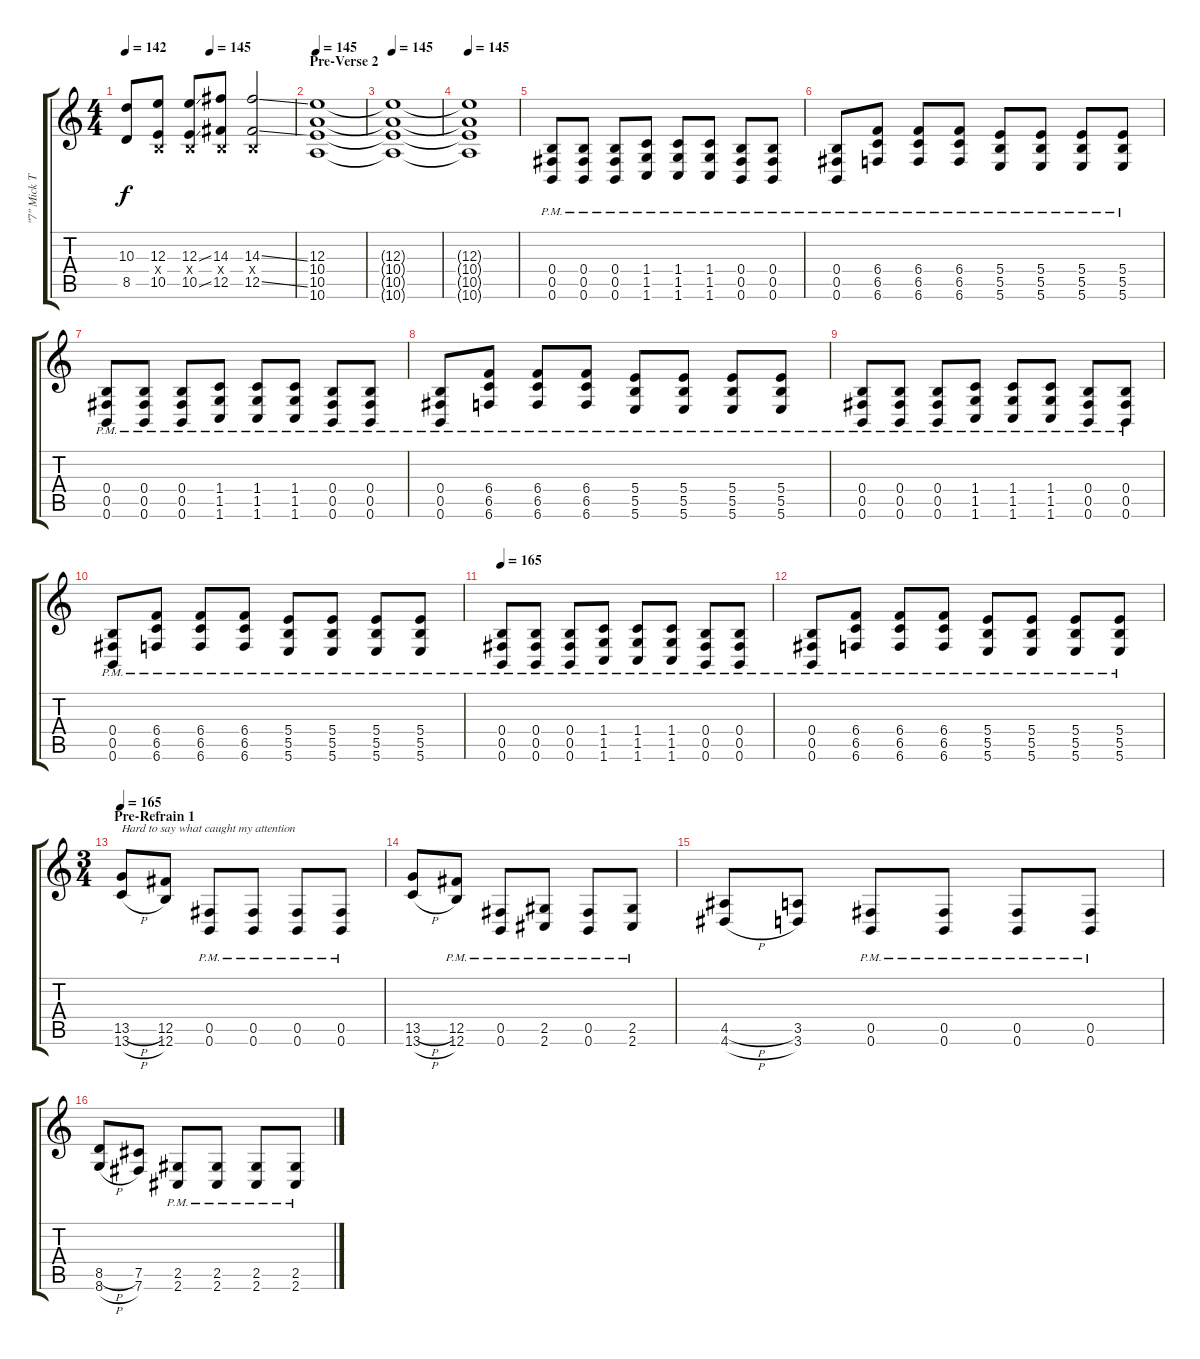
\track ("\"7\" Mick Thompson (Guitar 1)" "\"7\" Mick T") {instrument distortionguitar}
\staff {score tabs}
\tuning (Db4 Ab3 E3 B2 Gb2 B1) {hide}
\ts (4 4)
\tempo 142
\tempo (145 0.5)
\clef g2
\ks c
(10.3{t} 8.5{t}).8{dy f} (12.3 0.4{x} 10.5).8 (12.3{ss} 0.4{x} 10.5{ss}).8 (14.3 0.4{x} 12.5).8 (14.3{ss} 0.4{x} 12.5{ss}).2 |
\section ("" "Pre-Verse 2")
\tempo 145
(12.3 10.4 10.5 10.6).1{volume 16} |
\tempo 145
(12.3{t} 10.4{t} 10.5{t} 10.6{t}).1 |
\tempo 145
(12.3{t} 10.4{t} 10.5{t} 10.6{t}).1{volume 10} |
(0.4 0.5 0.6{pm}).8{volume 10 instrument electricguitarmuted} (0.4 0.5 0.6{pm}).8 (0.4 0.5 0.6{pm}).8 (1.4 1.5 1.6{pm}).8 (1.4 1.5 1.6{pm}).8 (1.4 1.5 1.6{pm}).8 (0.4 0.5 0.6{pm}).8 (0.4 0.5 0.6{pm}).8 |
(0.4 0.5 0.6{pm}).8 (6.4 6.5 6.6{pm}).8 (6.4 6.5 6.6{pm}).8 (6.4 6.5 6.6{pm}).8 (5.4 5.5 5.6{pm}).8 (5.4 5.5 5.6{pm}).8 (5.4 5.5 5.6{pm}).8 (5.4 5.5 5.6{pm}).8 |
(0.4 0.5 0.6{pm}).8 (0.4 0.5 0.6{pm}).8 (0.4 0.5 0.6{pm}).8 (1.4 1.5 1.6{pm}).8 (1.4 1.5 1.6{pm}).8 (1.4 1.5 1.6{pm}).8 (0.4 0.5 0.6{pm}).8 (0.4 0.5 0.6{pm}).8 |
(0.4 0.5 0.6{pm}).8 (6.4 6.5 6.6{pm}).8 (6.4 6.5 6.6{pm}).8 (6.4 6.5 6.6{pm}).8 (5.4 5.5 5.6{pm}).8 (5.4 5.5 5.6{pm}).8 (5.4 5.5 5.6{pm}).8 (5.4 5.5 5.6{pm}).8 |
(0.4 0.5 0.6{pm}).8 (0.4 0.5 0.6{pm}).8 (0.4 0.5 0.6{pm}).8 (1.4 1.5 1.6{pm}).8 (1.4 1.5 1.6{pm}).8 (1.4 1.5 1.6{pm}).8 (0.4 0.5 0.6{pm}).8 (0.4 0.5 0.6{pm}).8 |
(0.4 0.5 0.6{pm}).8 (6.4 6.5 6.6{pm}).8 (6.4 6.5 6.6{pm}).8 (6.4 6.5 6.6{pm}).8 (5.4 5.5 5.6{pm}).8 (5.4 5.5 5.6{pm}).8 (5.4 5.5 5.6{pm}).8 (5.4 5.5 5.6{pm}).8 |
\tempo 165
(0.4 0.5 0.6{pm}).8 (0.4 0.5 0.6{pm}).8 (0.4 0.5 0.6{pm}).8 (1.4 1.5 1.6{pm}).8 (1.4 1.5 1.6{pm}).8 (1.4 1.5 1.6{pm}).8 (0.4 0.5 0.6{pm}).8 (0.4 0.5 0.6{pm}).8 |
(0.4 0.5 0.6{pm}).8 (6.4 6.5 6.6{pm}).8 (6.4 6.5 6.6{pm}).8 (6.4 6.5 6.6{pm}).8 (5.4 5.5 5.6{pm}).8 (5.4 5.5 5.6{pm}).8 (5.4 5.5 5.6{pm}).8 (5.4 5.5 5.6{pm}).8 |
\ts (3 4)
\section ("" "Pre-Refrain 1")
\tempo 165
(13.5{h} 13.6{h}).8{txt "Hard to say what caught my attention" volume 13 instrument distortionguitar} (12.5 12.6).8 (0.5{pm} 0.6).8 (0.5{pm} 0.6).8 (0.5{pm} 0.6).8 (0.5{pm} 0.6).8 |
(13.5{h} 13.6{h}).8 (12.5{pm} 12.6).8 (0.5{pm} 0.6).8 (2.5{pm} 2.6).8 (0.5{pm} 0.6).8 (2.5{pm} 2.6).8 |
(4.5{h} 4.6{h}).8 (3.5 3.6).8 (0.5{pm} 0.6).8 (0.5{pm} 0.6).8 (0.5{pm} 0.6).8 (0.5{pm} 0.6).8 |
(8.5{h} 8.6{h}).8 (7.5 7.6).8 (2.5{pm} 2.6).8 (2.5{pm} 2.6).8 (2.5{pm} 2.6).8 (2.5{pm} 2.6).8
